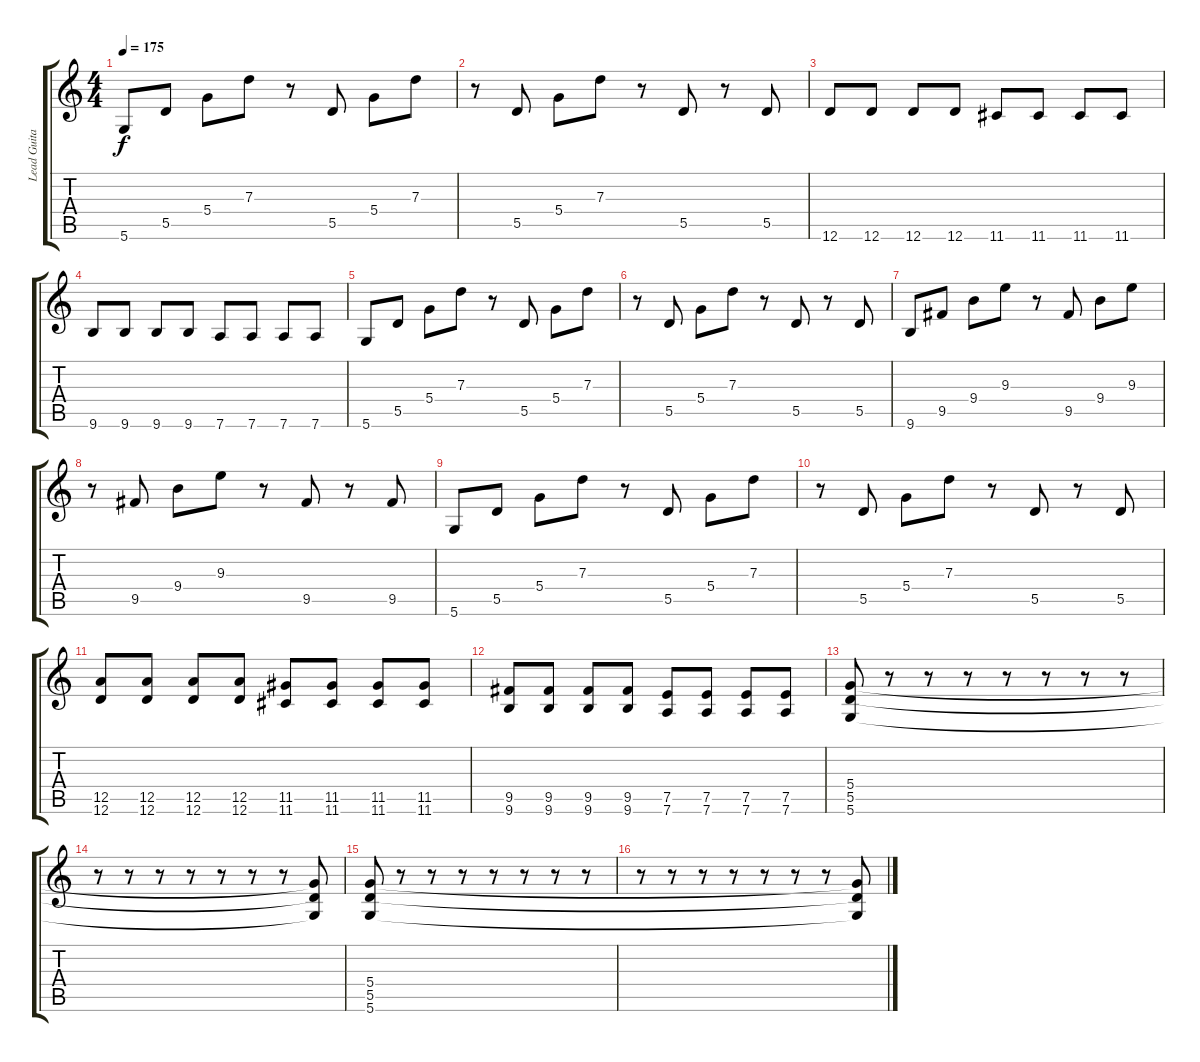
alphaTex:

\track ("Lead Guitar [Dave McPherson]" "Lead Guita") {instrument distortionguitar}
\staff {score tabs}
\tuning (E4 B3 G3 D3 A2 D2) {hide}
\ts (4 4)
\tempo 175
\clef g2
\ks c
5.6.8{dy f} 5.5.8 5.4.8 7.3.8 r.8 5.5.8 5.4.8 7.3.8 |
r.8 5.5.8 5.4.8 7.3.8 r.8 5.5.8 r.8 5.5.8 |
12.6.8 12.6.8 12.6.8 12.6.8 11.6.8 11.6.8 11.6.8 11.6.8 |
9.6.8 9.6.8 9.6.8 9.6.8 7.6.8 7.6.8 7.6.8 7.6.8 |
5.6.8 5.5.8 5.4.8 7.3.8 r.8 5.5.8 5.4.8 7.3.8 |
r.8 5.5.8 5.4.8 7.3.8 r.8 5.5.8 r.8 5.5.8 |
9.6.8 9.5.8 9.4.8 9.3.8 r.8 9.5.8 9.4.8 9.3.8 |
r.8 9.5.8 9.4.8 9.3.8 r.8 9.5.8 r.8 9.5.8 |
5.6.8 5.5.8 5.4.8 7.3.8 r.8 5.5.8 5.4.8 7.3.8 |
r.8 5.5.8 5.4.8 7.3.8 r.8 5.5.8 r.8 5.5.8 |
(12.5 12.6).8{volume 16 instrument distortionguitar} (12.5 12.6).8 (12.5 12.6).8 (12.5 12.6).8 (11.5 11.6).8 (11.5 11.6).8 (11.5 11.6).8 (11.5 11.6).8 |
(9.5 9.6).8 (9.5 9.6).8 (9.5 9.6).8 (9.5 9.6).8 (7.5 7.6).8 (7.5 7.6).8 (7.5 7.6).8 (7.5 7.6).8 |
(5.4 5.5 5.6).8 r.8 r.8 r.8 r.8 r.8 r.8 r.8 |
r.8 r.8 r.8 r.8 r.8 r.8 r.8 (5.4{t} 5.5{t} 5.6{t}).8 |
(5.4 5.5 5.6).8 r.8 r.8 r.8 r.8 r.8 r.8 r.8 |
r.8 r.8 r.8 r.8 r.8 r.8 r.8 (5.4{t} 5.5{t} 5.6{t}).8
